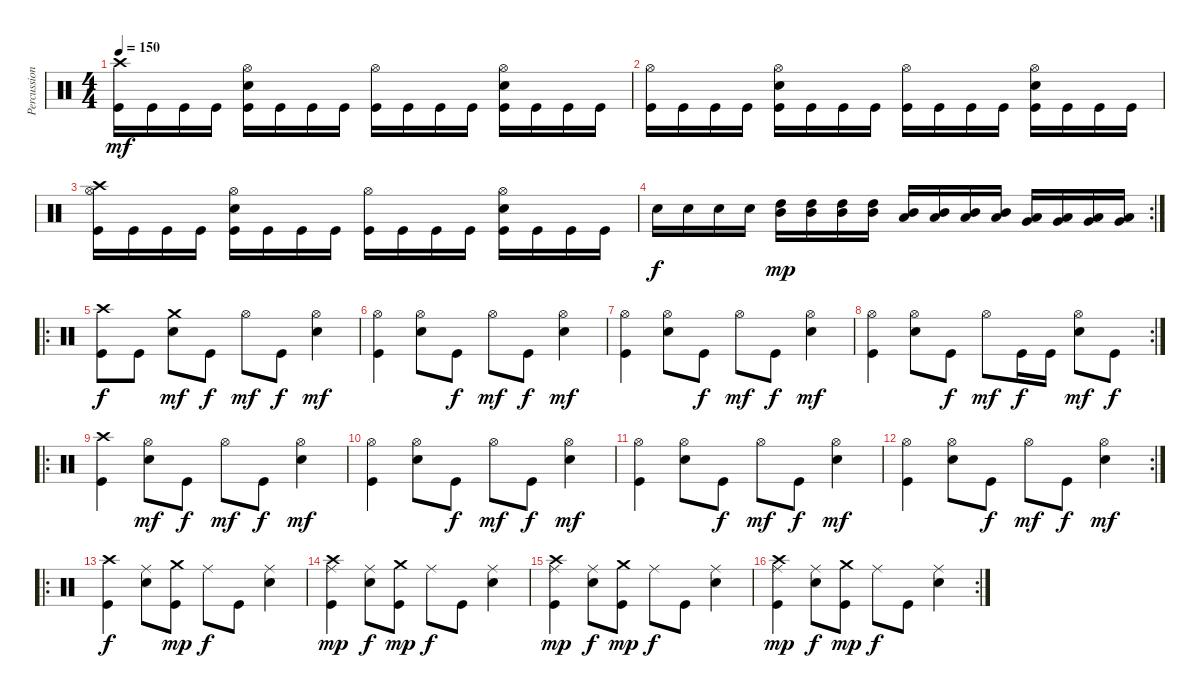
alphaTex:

\track ("Percussions" "Percussion") {instrument percussion}
\staff {score}
\articulation defaults
\ts (4 4)
\tempo 150
\clef neutral
\ks c
("Kick (hit)" "Crash high (hit)").16{dy mf} "Kick (hit)".16 "Kick (hit)".16 "Kick (hit)".16 ("Kick (hit)" "Electric Snare (hit)" "Hi-Hat (open)").16 "Kick (hit)".16 "Kick (hit)".16 "Kick (hit)".16 ("Kick (hit)" "Hi-Hat (open)").16 "Kick (hit)".16 "Kick (hit)".16 "Kick (hit)".16 ("Kick (hit)" "Electric Snare (hit)" "Hi-Hat (open)").16 "Kick (hit)".16 "Kick (hit)".16 "Kick (hit)".16 |
("Kick (hit)" "Hi-Hat (open)").16 "Kick (hit)".16 "Kick (hit)".16 "Kick (hit)".16 ("Kick (hit)" "Electric Snare (hit)" "Hi-Hat (open)").16 "Kick (hit)".16 "Kick (hit)".16 "Kick (hit)".16 ("Kick (hit)" "Hi-Hat (open)").16 "Kick (hit)".16 "Kick (hit)".16 "Kick (hit)".16 ("Kick (hit)" "Electric Snare (hit)" "Hi-Hat (open)").16 "Kick (hit)".16 "Kick (hit)".16 "Kick (hit)".16 |
("Kick (hit)" "Hi-Hat (open)" "Crash high (hit)").16 "Kick (hit)".16 "Kick (hit)".16 "Kick (hit)".16 ("Kick (hit)" "Electric Snare (hit)" "Hi-Hat (open)").16 "Kick (hit)".16 "Kick (hit)".16 "Kick (hit)".16 ("Kick (hit)" "Hi-Hat (open)").16 "Kick (hit)".16 "Kick (hit)".16 "Kick (hit)".16 ("Kick (hit)" "Electric Snare (hit)" "Hi-Hat (open)").16 "Kick (hit)".16 "Kick (hit)".16 "Kick (hit)".16 |
\rc 2 "Electric Snare (hit)".16{dy f} "Electric Snare (hit)".16 "Electric Snare (hit)".16 "Electric Snare (hit)".16
("High Tom (hit)" "Mid Tom (hit)").16{dy mp} ("High Tom (hit)" "Mid Tom (hit)").16 ("High Tom (hit)" "Mid Tom (hit)").16 ("High Tom (hit)" "Mid Tom (hit)").16 ("Mid Tom (hit)" "Low Tom (hit)").16 ("Mid Tom (hit)" "Low Tom (hit)").16 ("Mid Tom (hit)" "Low Tom (hit)").16 ("Mid Tom (hit)" "Low Tom (hit)").16 ("Low Tom (hit)" "Very Low Tom (hit)").16 ("Low Tom (hit)" "Very Low Tom (hit)").16 ("Low Tom (hit)" "Very Low Tom (hit)").16 ("Low Tom (hit)" "Very Low Tom (hit)").16 |
\ro
("Kick (hit)" "Crash high (hit)").8{dy f} "Kick (hit)".8 ("Electric Snare (hit)" "Crash medium (hit)").8{dy mf} "Kick (hit)".8{dy f} "Hi-Hat (open)".8{dy mf} "Kick (hit)".8{dy f} ("Electric Snare (hit)" "Hi-Hat (open)").4{dy mf} |
("Kick (hit)" "Hi-Hat (open)").4 ("Electric Snare (hit)" "Hi-Hat (open)").8 "Kick (hit)".8{dy f} "Hi-Hat (open)".8{dy mf} "Kick (hit)".8{dy f} ("Electric Snare (hit)" "Hi-Hat (open)").4{dy mf} |
("Kick (hit)" "Hi-Hat (open)").4 ("Electric Snare (hit)" "Hi-Hat (open)").8 "Kick (hit)".8{dy f} "Hi-Hat (open)".8{dy mf} "Kick (hit)".8{dy f} ("Electric Snare (hit)" "Hi-Hat (open)").4{dy mf} |
\rc 2
("Kick (hit)" "Hi-Hat (open)").4 ("Electric Snare (hit)" "Hi-Hat (open)").8 "Kick (hit)".8{dy f} "Hi-Hat (open)".8{dy mf} "Kick (hit)".16{dy f} "Kick (hit)".16 ("Electric Snare (hit)" "Hi-Hat (open)").8{dy mf} "Kick (hit)".8{dy f} |
\ro
("Kick (hit)" "Crash high (hit)").4 ("Electric Snare (hit)" "Hi-Hat (open)").8{dy mf} "Kick (hit)".8{dy f} "Hi-Hat (open)".8{dy mf} "Kick (hit)".8{dy f} ("Electric Snare (hit)" "Hi-Hat (open)").4{dy mf} |
("Kick (hit)" "Hi-Hat (open)").4 ("Electric Snare (hit)" "Hi-Hat (open)").8 "Kick (hit)".8{dy f} "Hi-Hat (open)".8{dy mf} "Kick (hit)".8{dy f} ("Electric Snare (hit)" "Hi-Hat (open)").4{dy mf} |
("Kick (hit)" "Hi-Hat (open)").4 ("Electric Snare (hit)" "Hi-Hat (open)").8 "Kick (hit)".8{dy f} "Hi-Hat (open)".8{dy mf} "Kick (hit)".8{dy f} ("Electric Snare (hit)" "Hi-Hat (open)").4{dy mf} |
\rc 2
("Kick (hit)" "Hi-Hat (open)").4 ("Electric Snare (hit)" "Hi-Hat (open)").8 "Kick (hit)".8{dy f} "Hi-Hat (open)".8{dy mf} "Kick (hit)".8{dy f} ("Electric Snare (hit)" "Hi-Hat (open)").4{dy mf} |
\ro
("Kick (hit)" "Crash high (hit)").4{dy f} ("Electric Snare (hit)" "Ride (middle)").8 ("Kick (hit)" "Crash medium (hit)").8{dy mp} "Ride (middle)".8{dy f} "Kick (hit)".8 ("Electric Snare (hit)" "Ride (middle)").4 |
("Kick (hit)" "Ride (middle)" "Crash high (hit)").4{dy mp} ("Electric Snare (hit)" "Ride (middle)").8{dy f} ("Kick (hit)" "Crash medium (hit)").8{dy mp} "Ride (middle)".8{dy f} "Kick (hit)".8 ("Electric Snare (hit)" "Ride (middle)").4 |
("Kick (hit)" "Ride (middle)" "Crash high (hit)").4{dy mp} ("Electric Snare (hit)" "Ride (middle)").8{dy f} ("Kick (hit)" "Crash medium (hit)").8{dy mp} "Ride (middle)".8{dy f} "Kick (hit)".8 ("Electric Snare (hit)" "Ride (middle)").4 |
\rc 2
("Kick (hit)" "Ride (middle)" "Crash high (hit)").4{dy mp} ("Electric Snare (hit)" "Ride (middle)").8{dy f} ("Kick (hit)" "Crash medium (hit)").8{dy mp} "Ride (middle)".8{dy f} "Kick (hit)".8 ("Electric Snare (hit)" "Ride (middle)").4
